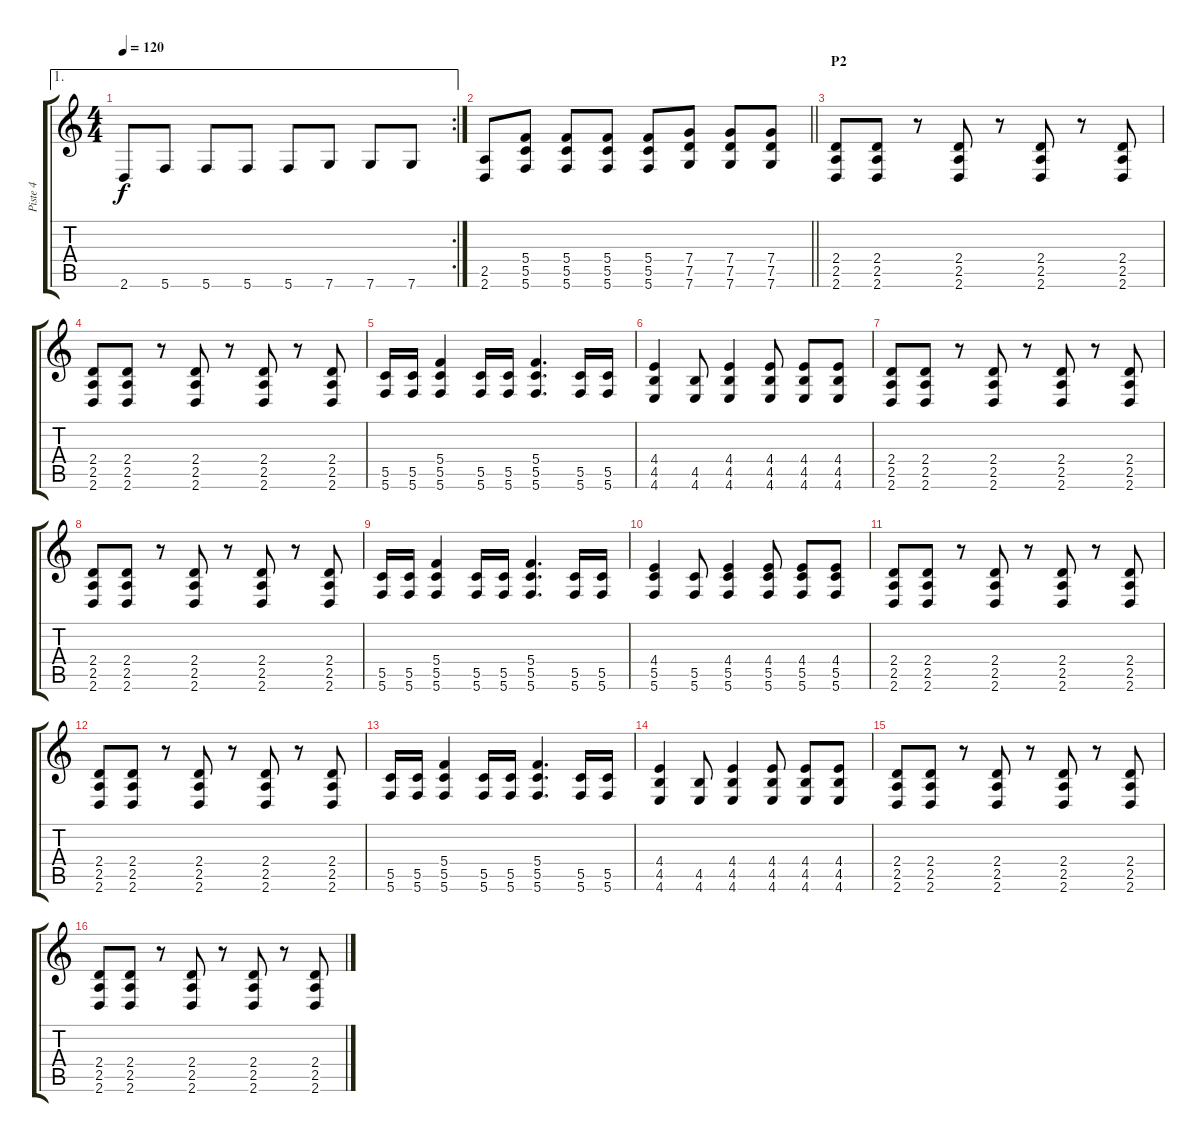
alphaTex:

\track ("Piste 4" "Piste 4") {instrument distortionguitar}
\staff {score tabs}
\tuning (D4 A3 F3 C3 G2 C2) {hide}
\ae 1
\rc 2
\ts (4 4)
\tempo 120
\clef g2
\ks c
2.6.8{dy f} 5.6.8 5.6.8 5.6.8 5.6.8 7.6.8 7.6.8 7.6.8 |
\barLineRight lightlight
(2.5 2.6).8 (5.4 5.5 5.6).8 (5.4 5.5 5.6).8 (5.4 5.5 5.6).8 (5.4 5.5 5.6).8 (7.4 7.5 7.6).8 (7.4 7.5 7.6).8 (7.4 7.5 7.6).8 |
\section ("" "P2")
(2.4 2.5 2.6).8 (2.4 2.5 2.6).8 r.8 (2.4 2.5 2.6).8 r.8 (2.4 2.5 2.6).8 r.8 (2.4 2.5 2.6).8 |
(2.4 2.5 2.6).8 (2.4 2.5 2.6).8 r.8 (2.4 2.5 2.6).8 r.8 (2.4 2.5 2.6).8 r.8 (2.4 2.5 2.6).8 |
(5.5 5.6).16 (5.5 5.6).16 (5.4 5.5 5.6).4 (5.5 5.6).16 (5.5 5.6).16 (5.4 5.5 5.6).4{d} (5.5 5.6).16 (5.5 5.6).16 |
(4.4 4.5 4.6).4 (4.5 4.6).8 (4.4 4.5 4.6).4 (4.4 4.5 4.6).8 (4.4 4.5 4.6).8 (4.4 4.5 4.6).8 |
(2.4 2.5 2.6).8 (2.4 2.5 2.6).8 r.8 (2.4 2.5 2.6).8 r.8 (2.4 2.5 2.6).8 r.8 (2.4 2.5 2.6).8 |
(2.4 2.5 2.6).8 (2.4 2.5 2.6).8 r.8 (2.4 2.5 2.6).8 r.8 (2.4 2.5 2.6).8 r.8 (2.4 2.5 2.6).8 |
(5.5 5.6).16 (5.5 5.6).16 (5.4 5.5 5.6).4 (5.5 5.6).16 (5.5 5.6).16 (5.4 5.5 5.6).4{d} (5.5 5.6).16 (5.5 5.6).16 |
(4.4 5.5 5.6).4 (5.5 5.6).8 (4.4 5.5 5.6).4 (4.4 5.5 5.6).8 (4.4 5.5 5.6).8 (4.4 5.5 5.6).8 |
(2.4 2.5 2.6).8 (2.4 2.5 2.6).8 r.8 (2.4 2.5 2.6).8 r.8 (2.4 2.5 2.6).8 r.8 (2.4 2.5 2.6).8 |
(2.4 2.5 2.6).8 (2.4 2.5 2.6).8 r.8 (2.4 2.5 2.6).8 r.8 (2.4 2.5 2.6).8 r.8 (2.4 2.5 2.6).8 |
(5.5 5.6).16 (5.5 5.6).16 (5.4 5.5 5.6).4 (5.5 5.6).16 (5.5 5.6).16 (5.4 5.5 5.6).4{d} (5.5 5.6).16 (5.5 5.6).16 |
(4.4 4.5 4.6).4 (4.5 4.6).8 (4.4 4.5 4.6).4 (4.4 4.5 4.6).8 (4.4 4.5 4.6).8 (4.4 4.5 4.6).8 |
(2.4 2.5 2.6).8 (2.4 2.5 2.6).8 r.8 (2.4 2.5 2.6).8 r.8 (2.4 2.5 2.6).8 r.8 (2.4 2.5 2.6).8 |
(2.4 2.5 2.6).8 (2.4 2.5 2.6).8 r.8 (2.4 2.5 2.6).8 r.8 (2.4 2.5 2.6).8 r.8 (2.4 2.5 2.6).8
